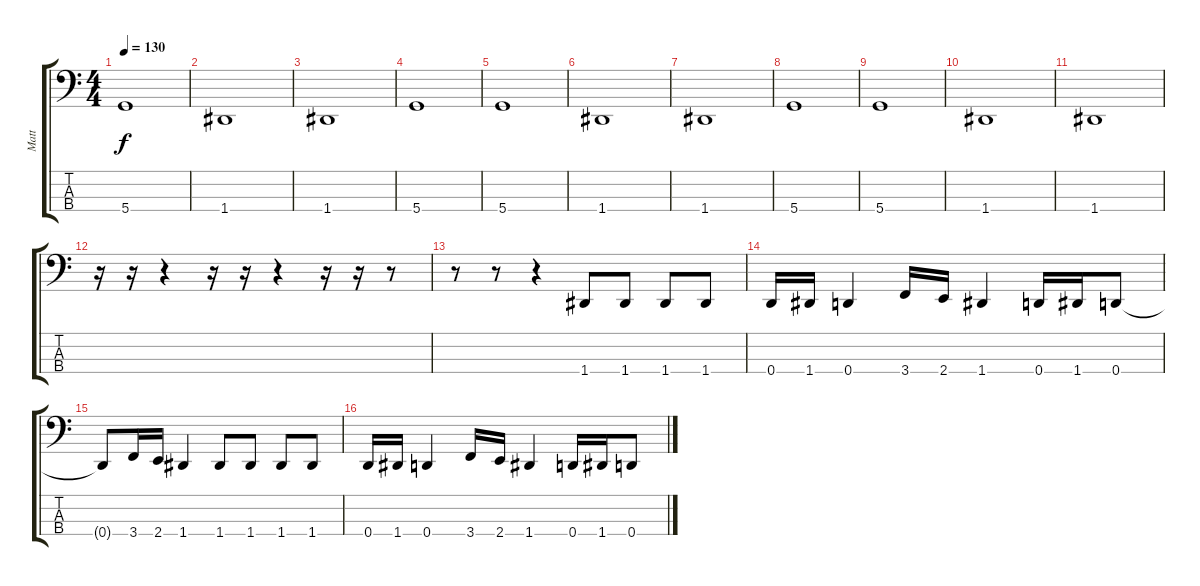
\track ("Matt" "Matt") {instrument electricbasspick}
\staff {score tabs}
\tuning (G2 D2 A1 D1) {hide}
\ts (4 4)
\tempo 130
\clef f4
\ks c
5.4.1{dy f} |
1.4.1 |
1.4.1 |
5.4.1 |
5.4.1 |
1.4.1 |
1.4.1 |
5.4.1 |
5.4.1 |
1.4.1 |
1.4.1 |
r.16 r.16 r.4 r.16 r.16 r.4 r.16 r.16 r.8 |
r.8 r.8 r.4 1.4.8 1.4.8 1.4.8 1.4.8 |
0.4.16 1.4.16 0.4.4 3.4.16 2.4.16 1.4.4 0.4.16 1.4.16 0.4.8 |
0.4{t}.8 3.4.16 2.4.16 1.4.4 1.4.8 1.4.8 1.4.8 1.4.8 |
0.4.16 1.4.16 0.4.4 3.4.16 2.4.16 1.4.4 0.4.16 1.4.16 0.4.8
